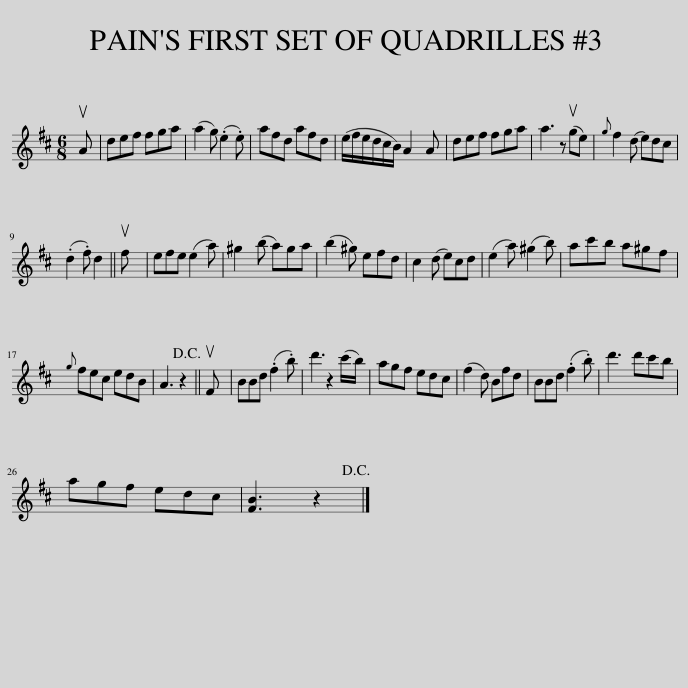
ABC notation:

X:1
L:1/8
M:6/8
I:linebreak $
K:D
V:1 treble
V:1
 uA | def fga | (a2 g) (.e2 .e) | afd afd | (e/f/e/d/c/B/) A2 A | %5
 def fga | a3 z (uge) |{g} f2 (d e)dc |$ (.d2 .f) d2 || uf | %10
 efe (e2 a) | ^g2 (b a)ga | (b2 ^g) efd | c2 (d e)cd | (e2 a) (^g2 b) | %15
 ac'b a^gf |${g} fec edB | A3 z2!D.C.! || uF | BBd (.f2 .b) | %20
 d'3 z2 (c'/b/) | agf edc | (f2 d) Bfd | BBd (.f2 .b) | d'3 d'c'b |$ %25
 agf edc | [FB]3 z2!D.C.! |] %27
